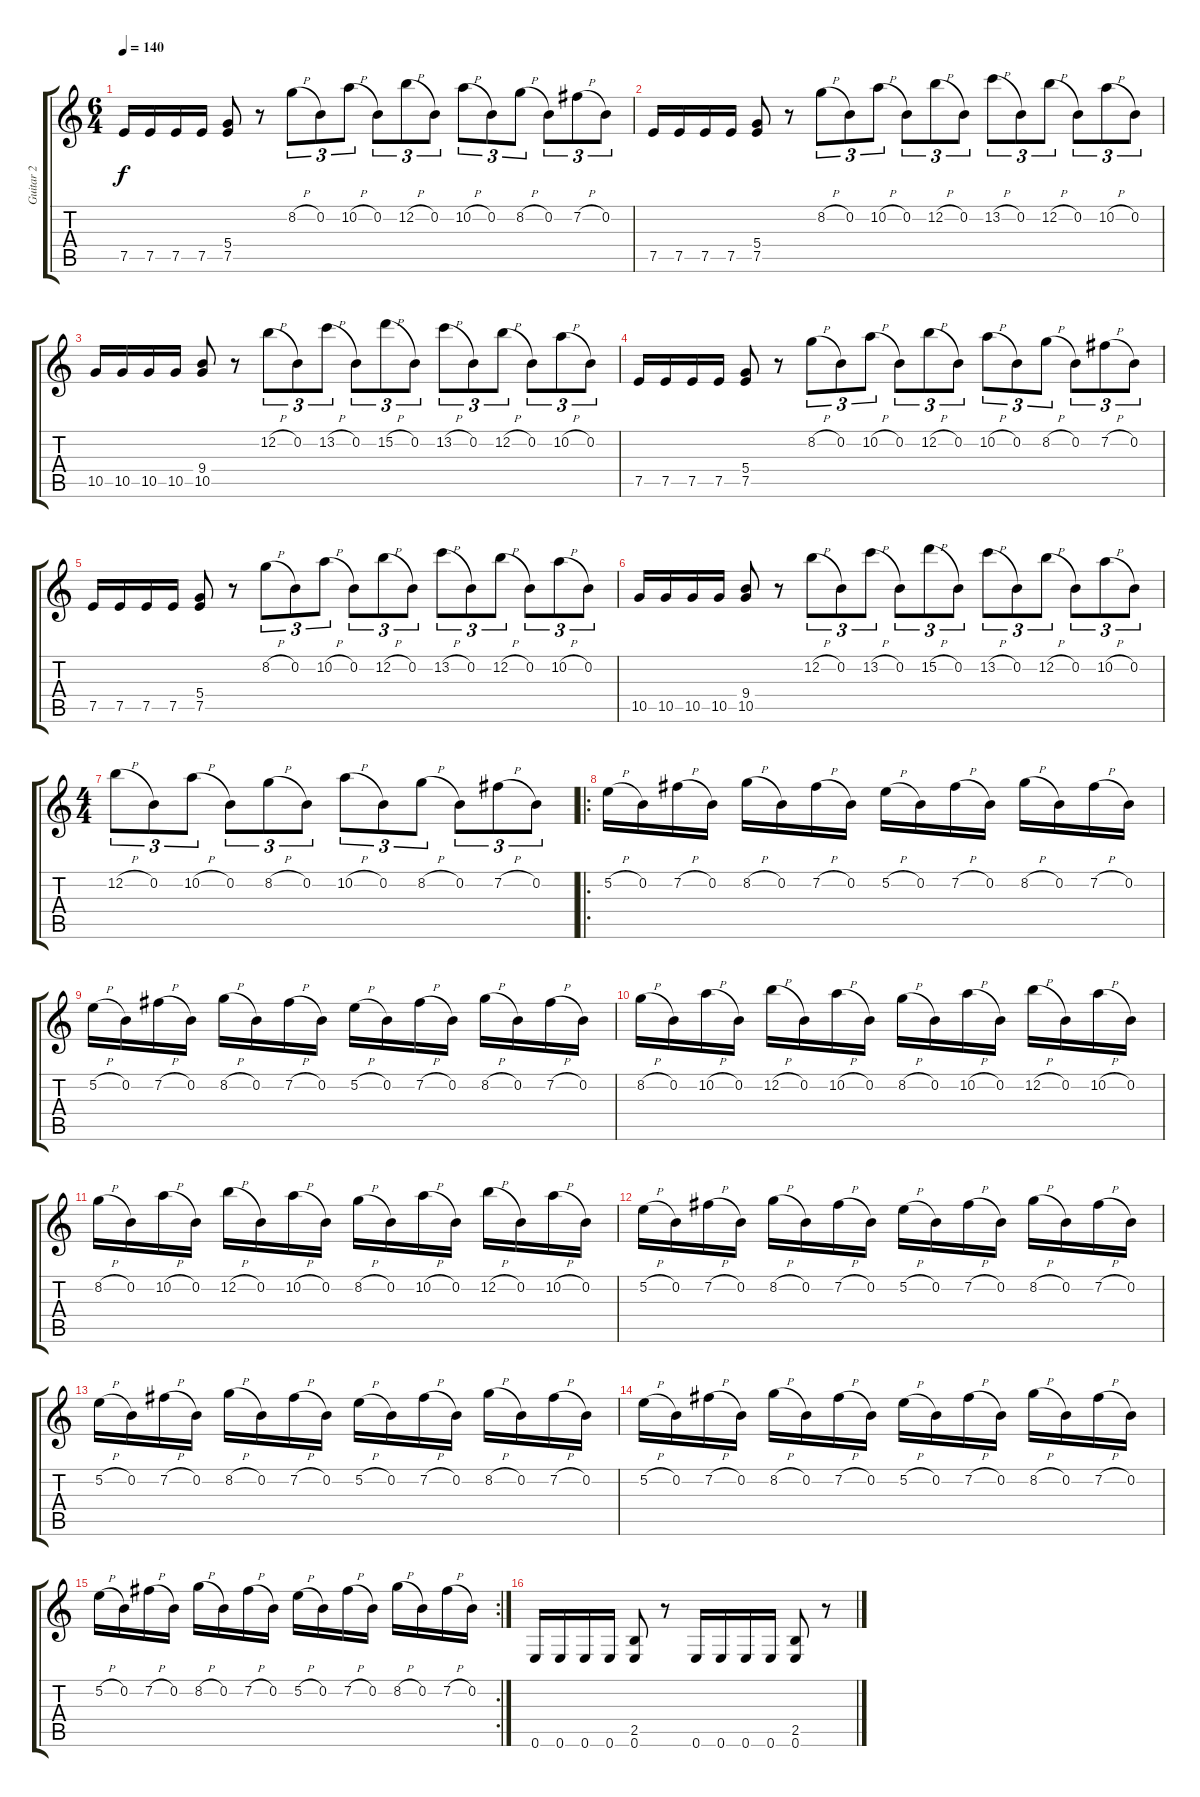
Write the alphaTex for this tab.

\track ("Guitar 2" "Guitar 2") {instrument distortionguitar}
\staff {score tabs}
\tuning (E4 B3 G3 D3 A2 E2) {hide}
\ts (6 4)
\tempo 140
\clef g2
\ks c
7.5.16{dy f instrument distortionguitar} 7.5.16 7.5.16 7.5.16 (5.4 7.5).8 r.8 8.2{h}.8{tu (3 2)} 0.2.8{tu (3 2)} 10.2{h}.8{tu (3 2)} 0.2.8{tu (3 2)} 12.2{h}.8{tu (3 2)} 0.2.8{tu (3 2)} 10.2{h}.8{tu (3 2)} 0.2.8{tu (3 2)} 8.2{h}.8{tu (3 2)} 0.2.8{tu (3 2)} 7.2{h}.8{tu (3 2)} 0.2.8{tu (3 2)} |
7.5.16 7.5.16 7.5.16 7.5.16 (5.4 7.5).8 r.8 8.2{h}.8{tu (3 2)} 0.2.8{tu (3 2)} 10.2{h}.8{tu (3 2)} 0.2.8{tu (3 2)} 12.2{h}.8{tu (3 2)} 0.2.8{tu (3 2)} 13.2{h}.8{tu (3 2)} 0.2.8{tu (3 2)} 12.2{h}.8{tu (3 2)} 0.2.8{tu (3 2)} 10.2{h}.8{tu (3 2)} 0.2.8{tu (3 2)} |
10.5.16 10.5.16 10.5.16 10.5.16 (9.4 10.5).8 r.8 12.2{h}.8{tu (3 2)} 0.2.8{tu (3 2)} 13.2{h}.8{tu (3 2)} 0.2.8{tu (3 2)} 15.2{h}.8{tu (3 2)} 0.2.8{tu (3 2)} 13.2{h}.8{tu (3 2)} 0.2.8{tu (3 2)} 12.2{h}.8{tu (3 2)} 0.2.8{tu (3 2)} 10.2{h}.8{tu (3 2)} 0.2.8{tu (3 2)} |
7.5.16 7.5.16 7.5.16 7.5.16 (5.4 7.5).8 r.8 8.2{h}.8{tu (3 2)} 0.2.8{tu (3 2)} 10.2{h}.8{tu (3 2)} 0.2.8{tu (3 2)} 12.2{h}.8{tu (3 2)} 0.2.8{tu (3 2)} 10.2{h}.8{tu (3 2)} 0.2.8{tu (3 2)} 8.2{h}.8{tu (3 2)} 0.2.8{tu (3 2)} 7.2{h}.8{tu (3 2)} 0.2.8{tu (3 2)} |
7.5.16 7.5.16 7.5.16 7.5.16 (5.4 7.5).8 r.8 8.2{h}.8{tu (3 2)} 0.2.8{tu (3 2)} 10.2{h}.8{tu (3 2)} 0.2.8{tu (3 2)} 12.2{h}.8{tu (3 2)} 0.2.8{tu (3 2)} 13.2{h}.8{tu (3 2)} 0.2.8{tu (3 2)} 12.2{h}.8{tu (3 2)} 0.2.8{tu (3 2)} 10.2{h}.8{tu (3 2)} 0.2.8{tu (3 2)} |
10.5.16 10.5.16 10.5.16 10.5.16 (9.4 10.5).8 r.8 12.2{h}.8{tu (3 2)} 0.2.8{tu (3 2)} 13.2{h}.8{tu (3 2)} 0.2.8{tu (3 2)} 15.2{h}.8{tu (3 2)} 0.2.8{tu (3 2)} 13.2{h}.8{tu (3 2)} 0.2.8{tu (3 2)} 12.2{h}.8{tu (3 2)} 0.2.8{tu (3 2)} 10.2{h}.8{tu (3 2)} 0.2.8{tu (3 2)} |
\ts (4 4)
12.2{h}.8{tu (3 2)} 0.2.8{tu (3 2)} 10.2{h}.8{tu (3 2)} 0.2.8{tu (3 2)} 8.2{h}.8{tu (3 2)} 0.2.8{tu (3 2)} 10.2{h}.8{tu (3 2)} 0.2.8{tu (3 2)} 8.2{h}.8{tu (3 2)} 0.2.8{tu (3 2)} 7.2{h}.8{tu (3 2)} 0.2.8{tu (3 2)} |
\ro
5.2{h}.16 0.2.16 7.2{h}.16 0.2.16 8.2{h}.16 0.2.16 7.2{h}.16 0.2.16 5.2{h}.16 0.2.16 7.2{h}.16 0.2.16 8.2{h}.16 0.2.16 7.2{h}.16 0.2.16 |
5.2{h}.16 0.2.16 7.2{h}.16 0.2.16 8.2{h}.16 0.2.16 7.2{h}.16 0.2.16 5.2{h}.16 0.2.16 7.2{h}.16 0.2.16 8.2{h}.16 0.2.16 7.2{h}.16 0.2.16 |
8.2{h}.16 0.2.16 10.2{h}.16 0.2.16 12.2{h}.16 0.2.16 10.2{h}.16 0.2.16 8.2{h}.16 0.2.16 10.2{h}.16 0.2.16 12.2{h}.16 0.2.16 10.2{h}.16 0.2.16 |
8.2{h}.16 0.2.16 10.2{h}.16 0.2.16 12.2{h}.16 0.2.16 10.2{h}.16 0.2.16 8.2{h}.16 0.2.16 10.2{h}.16 0.2.16 12.2{h}.16 0.2.16 10.2{h}.16 0.2.16 |
5.2{h}.16 0.2.16 7.2{h}.16 0.2.16 8.2{h}.16 0.2.16 7.2{h}.16 0.2.16 5.2{h}.16 0.2.16 7.2{h}.16 0.2.16 8.2{h}.16 0.2.16 7.2{h}.16 0.2.16 |
5.2{h}.16 0.2.16 7.2{h}.16 0.2.16 8.2{h}.16 0.2.16 7.2{h}.16 0.2.16 5.2{h}.16 0.2.16 7.2{h}.16 0.2.16 8.2{h}.16 0.2.16 7.2{h}.16 0.2.16 |
5.2{h}.16 0.2.16 7.2{h}.16 0.2.16 8.2{h}.16 0.2.16 7.2{h}.16 0.2.16 5.2{h}.16 0.2.16 7.2{h}.16 0.2.16 8.2{h}.16 0.2.16 7.2{h}.16 0.2.16 |
\rc 2
5.2{h}.16 0.2.16 7.2{h}.16 0.2.16 8.2{h}.16 0.2.16 7.2{h}.16 0.2.16 5.2{h}.16 0.2.16 7.2{h}.16 0.2.16 8.2{h}.16 0.2.16 7.2{h}.16 0.2.16 |
0.6.16 0.6.16 0.6.16 0.6.16 (2.5 0.6).8 r.8 0.6.16 0.6.16 0.6.16 0.6.16 (2.5 0.6).8 r.8
